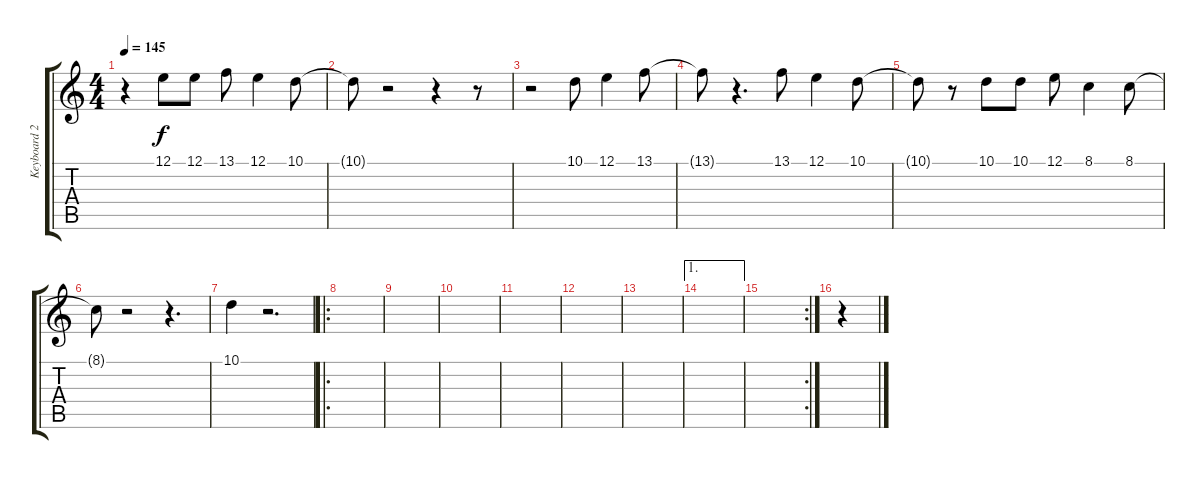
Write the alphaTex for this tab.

\track ("Keyboard 2 (Bass + Lead)" "Keyboard 2") {instrument lead8bassandlead}
\staff {score tabs}
\tuning (E4 B3 G3 D3 A2 E2) {hide}
\ts (4 4)
\tempo 145
\clef g2
\ks c
r.4{dy f} 12.1.8 12.1.8 13.1.8 12.1.4 10.1.8 |
10.1{t}.8 r.2 r.4 r.8 |
r.2 10.1.8 12.1.4 13.1.8 |
13.1{t}.8 r.4{d} 13.1.8 12.1.4 10.1.8 |
10.1{t}.8 r.8 10.1.8 10.1.8 12.1.8 8.1.4 8.1.8 |
8.1{t}.8 r.2 r.4{d} |
10.1.4 r.2{d} |
\ro
|
|
|
|
|
|
\ae 1
|
\rc 2
|
r.4
